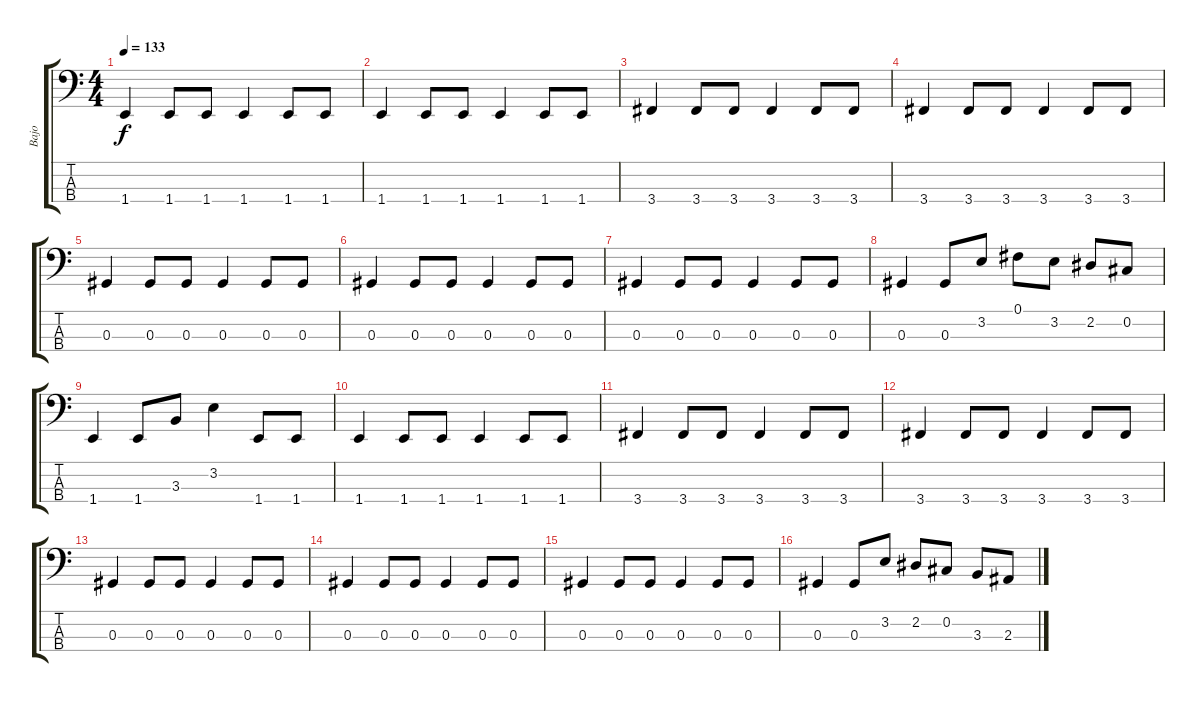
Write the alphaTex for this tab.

\track ("Bajo" "Bajo") {instrument electricbassfinger}
\staff {score tabs}
\tuning (Gb2 Db2 Ab1 Eb1) {hide}
\ts (4 4)
\tempo 133
\clef f4
\ks c
1.4.4{dy f} 1.4.8 1.4.8 1.4.4 1.4.8 1.4.8 |
1.4.4 1.4.8 1.4.8 1.4.4 1.4.8 1.4.8 |
3.4.4 3.4.8 3.4.8 3.4.4 3.4.8 3.4.8 |
3.4.4 3.4.8 3.4.8 3.4.4 3.4.8 3.4.8 |
0.3.4 0.3.8 0.3.8 0.3.4 0.3.8 0.3.8 |
0.3.4 0.3.8 0.3.8 0.3.4 0.3.8 0.3.8 |
0.3.4 0.3.8 0.3.8 0.3.4 0.3.8 0.3.8 |
0.3.4 0.3.8 3.2.8 0.1.8 3.2.8 2.2.8 0.2.8 |
1.4.4 1.4.8 3.3.8 3.2.4 1.4.8 1.4.8 |
1.4.4 1.4.8 1.4.8 1.4.4 1.4.8 1.4.8 |
3.4.4 3.4.8 3.4.8 3.4.4 3.4.8 3.4.8 |
3.4.4 3.4.8 3.4.8 3.4.4 3.4.8 3.4.8 |
0.3.4 0.3.8 0.3.8 0.3.4 0.3.8 0.3.8 |
0.3.4 0.3.8 0.3.8 0.3.4 0.3.8 0.3.8 |
0.3.4 0.3.8 0.3.8 0.3.4 0.3.8 0.3.8 |
0.3.4 0.3.8 3.2.8 2.2.8 0.2.8 3.3.8 2.3.8
